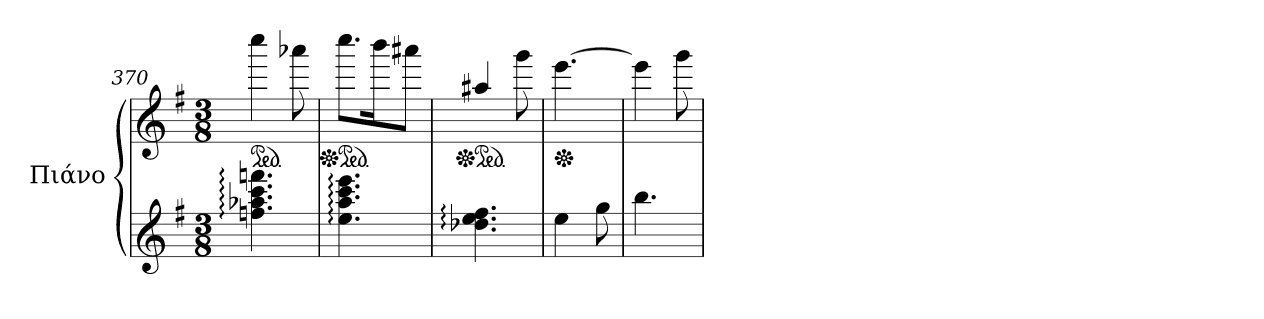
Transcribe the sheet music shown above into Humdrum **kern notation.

**kern	**kern
*part1	*part1
*staff2	*staff1
*I"Πιάνο	*
!!LO:LB:g=z
*clefG2	*clefG2
*k[f#]	*k[f#]
*M3/8	*M3/8
*	*ped
=370	=370
4.ffn\: 4.aa-X\: 4.ccc\: 4.fffn\:	4cccc\
.	8aaa-X\
=371	=371
*	*Xped
*	*ped
4.ee\: 4.aa\: 4.ccc\: 4.eee\:	8.cccc\L
.	16bbb\K
.	8aaa#X\J
=372	=372
*	*Xped
*	*ped
4.dd-X\: 4.ee\: 4.ff#\:	4aa#X/
.	8ggg\
=373	=373
*	*Xped
4ee\	[4.eee\
8gg\	.
=374	=374
4.bb\	4eee\]
.	8ggg\
=	=
*-	*-
